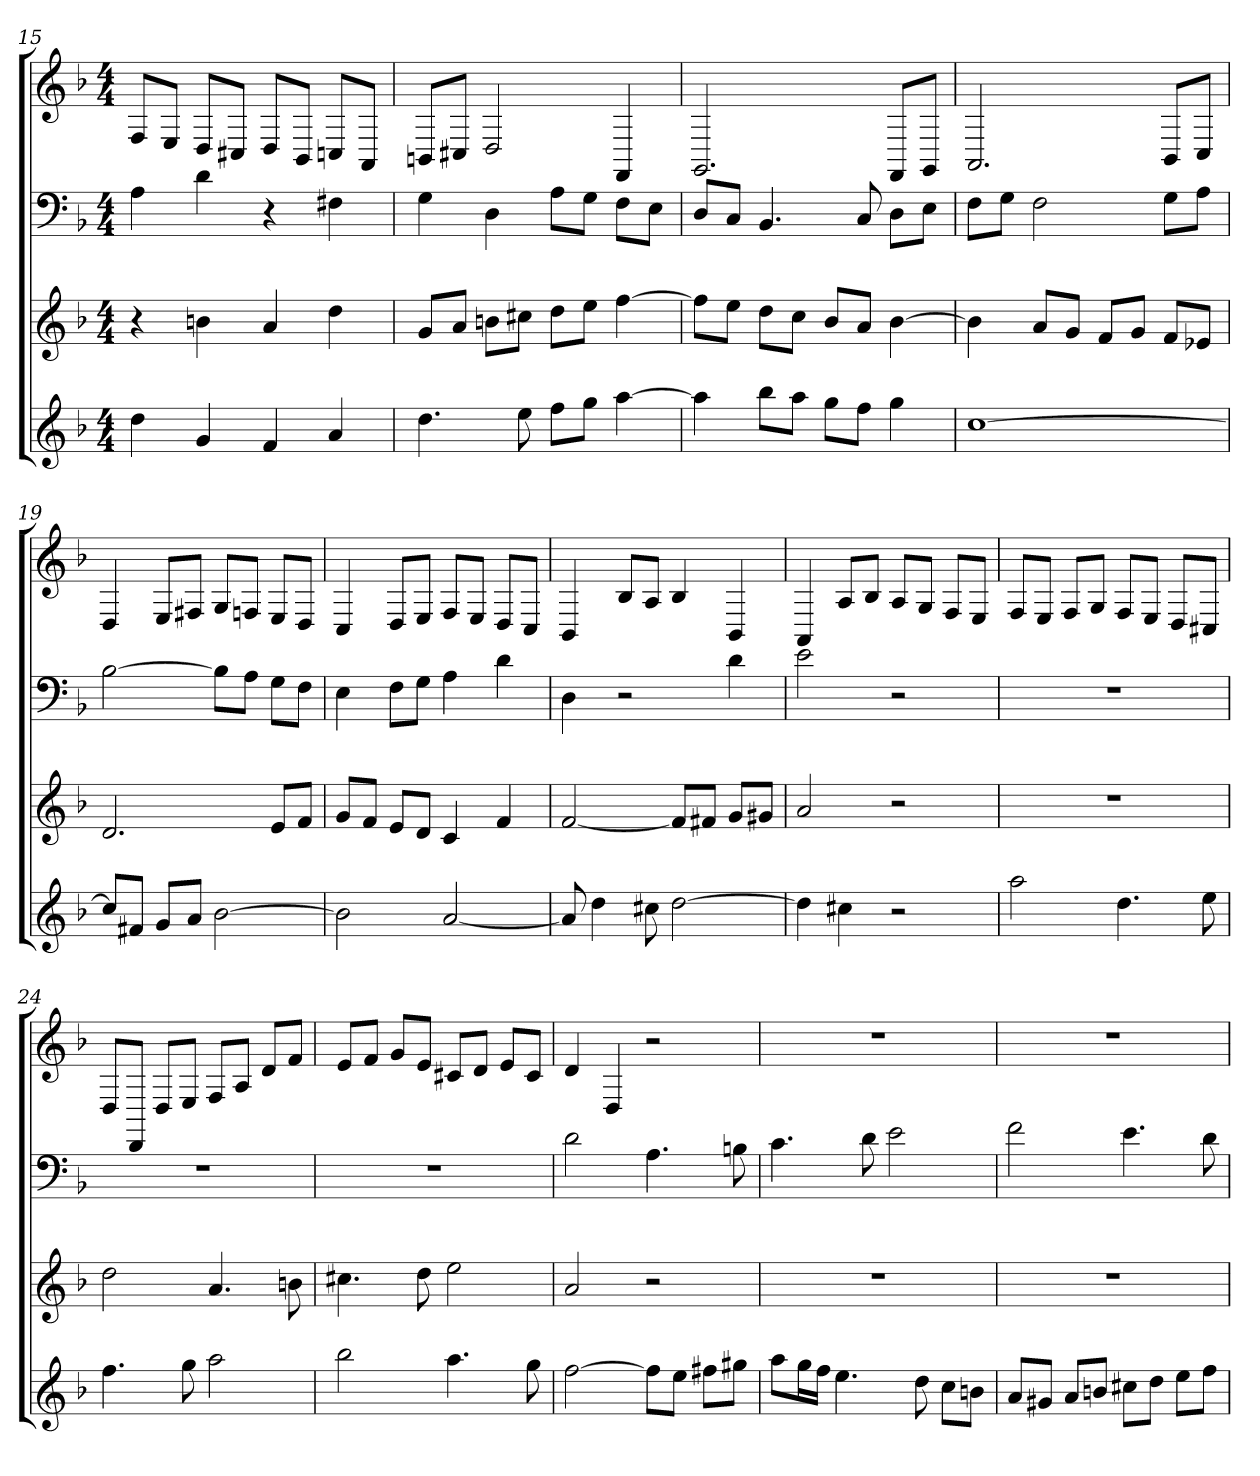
**kern	**kern	**kern	**kern
*part4	*part3	*part2	*part1
*staff4	*staff3	*staff2	*staff1
*k[b-]	*k[b-]	*k[b-]	*k[b-]
*d:	*d:	*d:	*d:
*M4/4	*M4/4	*M4/4	*M4/4
=15	=15	=15	=15
4dd	4r	4A	8FL
.	.	.	8EJ
4g	4bn	4d	8DL
.	.	.	8C#XJ
4f	4a	4r	8DL
.	.	.	8BB-J
4a	4dd	4F#X	8CnL
.	.	.	8AAJ
=16	=16	=16	=16
4.dd	8gL	4G	8BBnL
.	8aJ	.	8C#XJ
.	8bnL	4D	2D
8ee	8cc#XJ	.	.
8ffL	8ddL	8AL	.
8ggJ	8eeJ	8GJ	.
[4aa	[4ff	8FL	4FF
.	.	8EJ	.
=17	=17	=17	=17
4aa]	8ffL]	8DL	2.GG
.	8eeJ	8CJ	.
8bb-L	8ddL	4.BB-	.
8aaJ	8ccJ	.	.
8ggL	8b-L	.	.
8ffJ	8aJ	8C	.
4gg	[4b-	8DL	8FFL
.	.	8EJ	8GGJ
=18	=18	=18	=18
[1cc	4b-]	8FL	2.AA
.	.	8GJ	.
.	8aL	2F	.
.	8gJ	.	.
.	8fL	.	.
.	8gJ	.	.
.	8fL	8GL	8BB-L
.	8e-XJ	8AJ	8CJ
=19	=19	=19	=19
8ccL]	2.d	[2B-	4D
8f#XJ	.	.	.
8gL	.	.	8EL
8aJ	.	.	8F#XJ
[2b-	.	8B-L]	8GL
.	.	8AJ	8FnJ
.	8eL	8GL	8EL
.	8fJ	8FJ	8DJ
=20	=20	=20	=20
2b-]	8gL	4E	4C
.	8fJ	.	.
.	8eL	8FL	8DL
.	8dJ	8GJ	8EJ
[2a	4c	4A	8FL
.	.	.	8EJ
.	4f	4d	8DL
.	.	.	8CJ
=21	=21	=21	=21
8a]	[2f	4D	4BB-
4dd	.	.	.
.	.	2r	8B-L
8cc#X	.	.	8AJ
[2dd	8fL]	.	4B-
.	8f#XJ	.	.
.	8gL	4d	4BB-
.	8g#XJ	.	.
=22	=22	=22	=22
4dd]	2a	2e	4AA
4cc#X	.	.	8AL
.	.	.	8B-J
2r	2r	2r	8AL
.	.	.	8GJ
.	.	.	8FL
.	.	.	8EJ
=23	=23	=23	=23
2aa	1r	1r	8FL
.	.	.	8EJ
.	.	.	8FL
.	.	.	8GJ
4.dd	.	.	8FL
.	.	.	8EJ
.	.	.	8DL
8ee	.	.	8C#XJ
=24	=24	=24	=24
4.ff	2dd	1r	8DL
.	.	.	8DDJ
.	.	.	8DL
8gg	.	.	8EJ
2aa	4.a	.	8FL
.	.	.	8AJ
.	.	.	8dL
.	8bn	.	8fJ
=25	=25	=25	=25
2bb-	4.cc#X	1r	8eL
.	.	.	8fJ
.	.	.	8gL
.	8dd	.	8eJ
4.aa	2ee	.	8c#XL
.	.	.	8dJ
.	.	.	8eL
8gg	.	.	8c#J
=26	=26	=26	=26
[2ff	2a	2d	4d
.	.	.	4D
8ffL]	2r	4.A	2r
8eeJ	.	.	.
8ff#XL	.	.	.
8gg#XJ	.	8Bn	.
=27	=27	=27	=27
8aaL	1r	4.c	1r
16ggL	.	.	.
16ffJJ	.	.	.
4.ee	.	.	.
.	.	8d	.
.	.	2e	.
8dd	.	.	.
8ccL	.	.	.
8bnJ	.	.	.
=28	=28	=28	=28
8aL	1r	2f	1r
8g#XJ	.	.	.
8aL	.	.	.
8bnJ	.	.	.
8cc#XL	.	4.e	.
8ddJ	.	.	.
8eeL	.	.	.
8ffJ	.	8d	.
=	=	=	=
*-	*-	*-	*-
